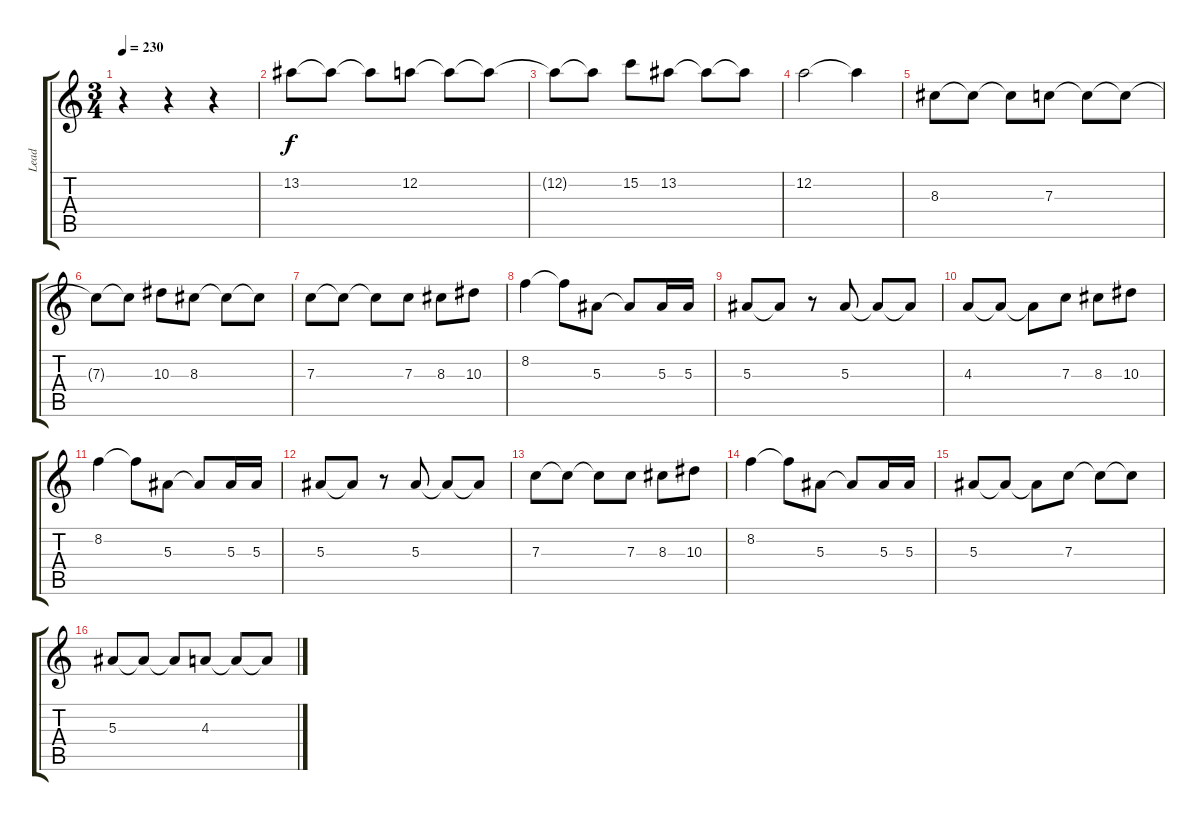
\track ("Lead" "Lead") {instrument distortionguitar}
\staff {score tabs}
\tuning (D4 A3 F3 C3 G2 C2) {hide}
\ts (3 4)
\tempo 230
\clef g2
\ks c
r.4{dy f} r.4 r.4 |
13.2.8 13.2{t}.8 13.2{t}.8 12.2.8 12.2{t}.8 12.2{t}.8 |
12.2{t}.8 12.2{t}.8 15.2.8 13.2.8 13.2{t}.8 13.2{t}.8 |
12.2.2 12.2{t}.4 |
8.3.8 8.3{t}.8 8.3{t}.8 7.3.8 7.3{t}.8 7.3{t}.8 |
7.3{t}.8 7.3{t}.8 10.3.8 8.3.8 8.3{t}.8 8.3{t}.8 |
7.3.8 7.3{t}.8 7.3{t}.8 7.3.8 8.3.8 10.3.8 |
8.2.4 8.2{t}.8 5.3.8 5.3{t}.8 5.3.16 5.3.16 |
5.3.8 5.3{t}.8 r.8 5.3.8 5.3{t}.8 5.3{t}.8 |
4.3.8 4.3{t}.8 4.3{t}.8 7.3.8 8.3.8 10.3.8 |
8.2.4 8.2{t}.8 5.3.8 5.3{t}.8 5.3.16 5.3.16 |
5.3.8 5.3{t}.8 r.8 5.3.8 5.3{t}.8 5.3{t}.8 |
7.3.8 7.3{t}.8 7.3{t}.8 7.3.8 8.3.8 10.3.8 |
8.2.4 8.2{t}.8 5.3.8 5.3{t}.8 5.3.16 5.3.16 |
5.3.8 5.3{t}.8 5.3{t}.8 7.3.8 7.3{t}.8 7.3{t}.8 |
5.3.8 5.3{t}.8 5.3{t}.8 4.3.8 4.3{t}.8 4.3{t}.8
